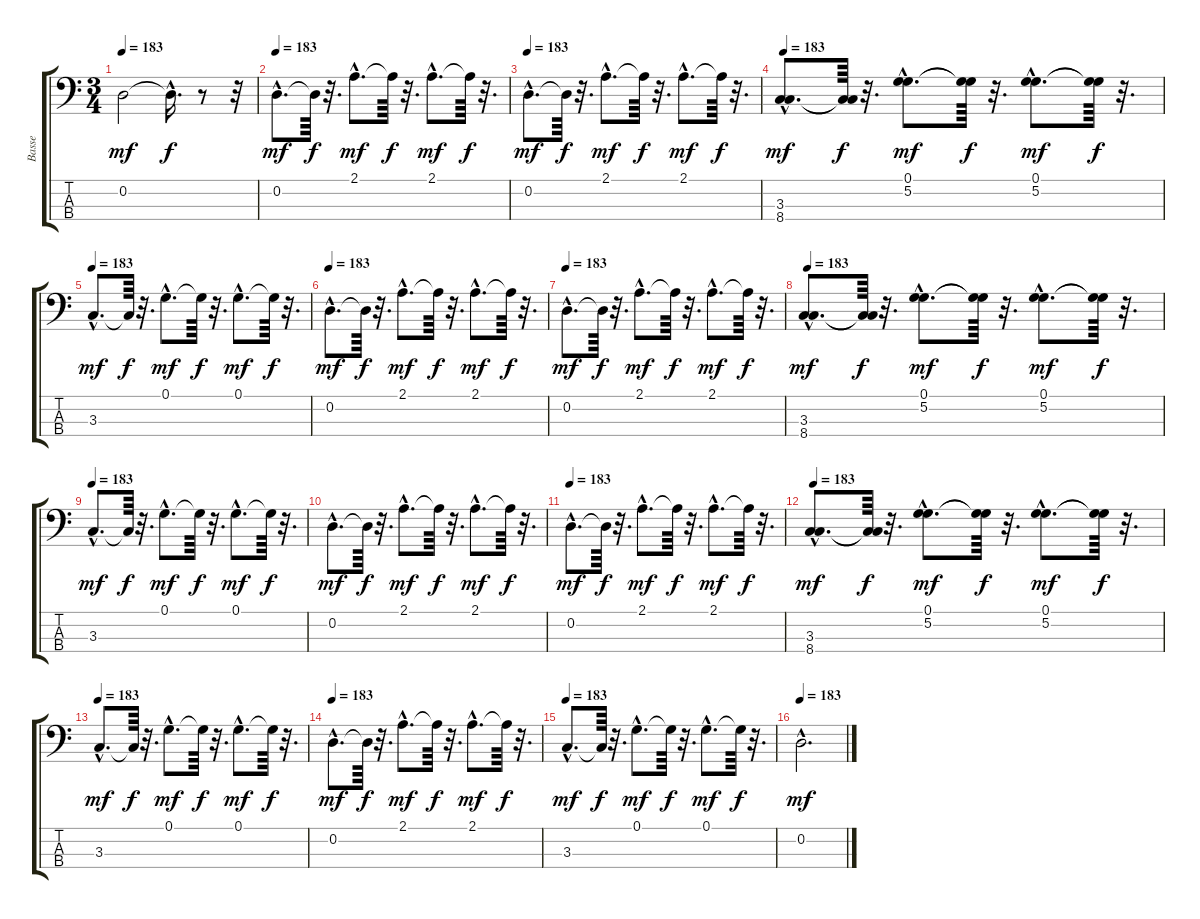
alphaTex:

\track ("Basse" "Basse") {instrument acousticbass}
\staff {score tabs}
\tuning (G2 D2 A1 E1) {hide}
\ts (3 4)
\tempo 183
\clef f4
\ks c
0.2.2{dy mf} 0.2{hac t}.16{d dy f} r.8 r.32 |
\tempo 183
0.2{hac}.8{d dy mf} 0.2{t}.64{dy f} r.32{d} 2.1{hac}.8{d dy mf} 2.1{t}.64{dy f} r.32{d} 2.1{hac}.8{d dy mf} 2.1{t}.64{dy f} r.32{d} |
\tempo 183
0.2{hac}.8{d dy mf} 0.2{t}.64{dy f} r.32{d} 2.1{hac}.8{d dy mf} 2.1{t}.64{dy f} r.32{d} 2.1{hac}.8{d dy mf} 2.1{t}.64{dy f} r.32{d} |
\tempo 183
(3.3{hac} 8.4{hac}).8{d dy mf} (3.3{t} 8.4{t}).64{dy f} r.32{d} (0.1{hac} 5.2{hac}).8{d dy mf} (0.1{t} 5.2{t}).64{dy f} r.32{d} (0.1{hac} 5.2{hac}).8{d dy mf} (0.1{t} 5.2{t}).64{dy f} r.32{d} |
\tempo 183
3.3{hac}.8{d dy mf} 3.3{t}.64{dy f} r.32{d} 0.1{hac}.8{d dy mf} 0.1{t}.64{dy f} r.32{d} 0.1{hac}.8{d dy mf} 0.1{t}.64{dy f} r.32{d} |
\tempo 183
0.2{hac}.8{d dy mf} 0.2{t}.64{dy f} r.32{d} 2.1{hac}.8{d dy mf} 2.1{t}.64{dy f} r.32{d} 2.1{hac}.8{d dy mf} 2.1{t}.64{dy f} r.32{d} |
\tempo 183
0.2{hac}.8{d dy mf} 0.2{t}.64{dy f} r.32{d} 2.1{hac}.8{d dy mf} 2.1{t}.64{dy f} r.32{d} 2.1{hac}.8{d dy mf} 2.1{t}.64{dy f} r.32{d} |
\tempo 183
(3.3{hac} 8.4{hac}).8{d dy mf} (3.3{t} 8.4{t}).64{dy f} r.32{d} (0.1{hac} 5.2{hac}).8{d dy mf} (0.1{t} 5.2{t}).64{dy f} r.32{d} (0.1{hac} 5.2{hac}).8{d dy mf} (0.1{t} 5.2{t}).64{dy f} r.32{d} |
\tempo 183
3.3{hac}.8{d dy mf} 3.3{t}.64{dy f} r.32{d} 0.1{hac}.8{d dy mf} 0.1{t}.64{dy f} r.32{d} 0.1{hac}.8{d dy mf} 0.1{t}.64{dy f} r.32{d} |
0.2{hac}.8{d dy mf} 0.2{t}.64{dy f} r.32{d} 2.1{hac}.8{d dy mf} 2.1{t}.64{dy f} r.32{d} 2.1{hac}.8{d dy mf} 2.1{t}.64{dy f} r.32{d} |
\tempo 183
0.2{hac}.8{d dy mf} 0.2{t}.64{dy f} r.32{d} 2.1{hac}.8{d dy mf} 2.1{t}.64{dy f} r.32{d} 2.1{hac}.8{d dy mf} 2.1{t}.64{dy f} r.32{d} |
\tempo 183
(3.3{hac} 8.4{hac}).8{d dy mf} (3.3{t} 8.4{t}).64{dy f} r.32{d} (0.1{hac} 5.2{hac}).8{d dy mf} (0.1{t} 5.2{t}).64{dy f} r.32{d} (0.1{hac} 5.2{hac}).8{d dy mf} (0.1{t} 5.2{t}).64{dy f} r.32{d} |
\tempo 183
3.3{hac}.8{d dy mf} 3.3{t}.64{dy f} r.32{d} 0.1{hac}.8{d dy mf} 0.1{t}.64{dy f} r.32{d} 0.1{hac}.8{d dy mf} 0.1{t}.64{dy f} r.32{d} |
\tempo 183
0.2{hac}.8{d dy mf} 0.2{t}.64{dy f} r.32{d} 2.1{hac}.8{d dy mf} 2.1{t}.64{dy f} r.32{d} 2.1{hac}.8{d dy mf} 2.1{t}.64{dy f} r.32{d} |
\tempo 183
3.3{hac}.8{d dy mf} 3.3{t}.64{dy f} r.32{d} 0.1{hac}.8{d dy mf} 0.1{t}.64{dy f} r.32{d} 0.1{hac}.8{d dy mf} 0.1{t}.64{dy f} r.32{d} |
\tempo 183
0.2{hac}.2{d dy mf}
